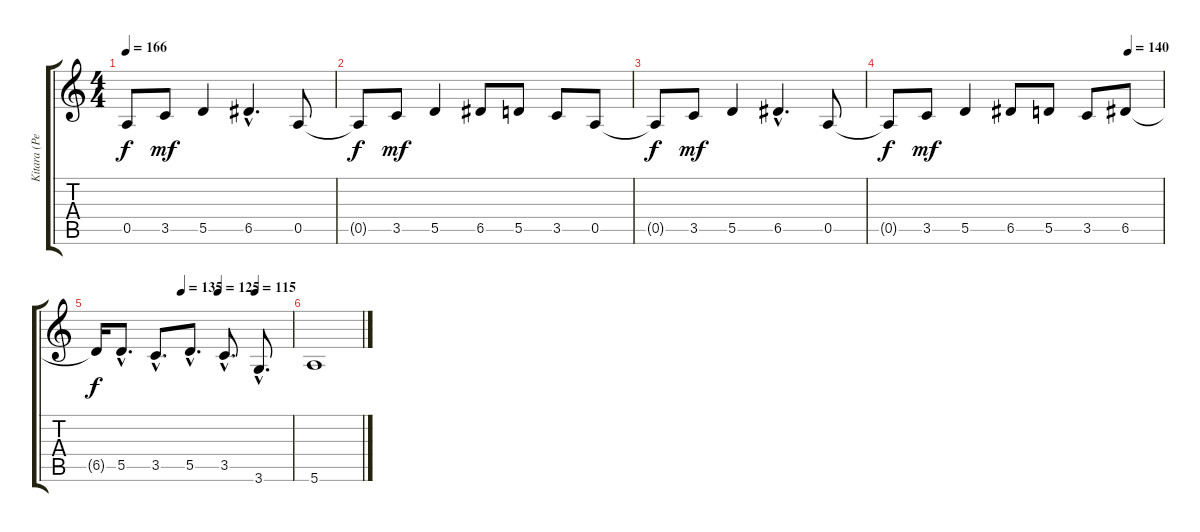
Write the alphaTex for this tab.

\track ("Kitara (Pero)" "Kitara (Pe") {instrument overdrivenguitar}
\staff {score tabs}
\tuning (E4 B3 G3 D3 A2 E2) {hide}
\ts (4 4)
\tempo 166
\clef g2
\ks c
0.5{t}.8{dy f} 3.5.8{dy mf} 5.5.4 6.5{hac}.4{d} 0.5.8 |
0.5{t}.8{dy f} 3.5.8{dy mf} 5.5.4 6.5.8 5.5.8 3.5.8 0.5.8 |
0.5{t}.8{dy f} 3.5.8{dy mf} 5.5.4 6.5{hac}.4{d} 0.5.8 |
\tempo (140 0.875)
0.5{t}.8{dy f} 3.5.8{dy mf} 5.5.4 6.5.8 5.5.8 3.5.8 6.5.8 |
\tempo (135 0.4375)
\tempo (125 0.625)
\tempo (115 0.8125)
6.5{t}.16{dy f} 5.5{hac}.8{d} 3.5{hac}.8{d} 5.5{hac}.8{d} 3.5{hac}.8{d} 3.6{hac}.8{d} |
5.6.1
